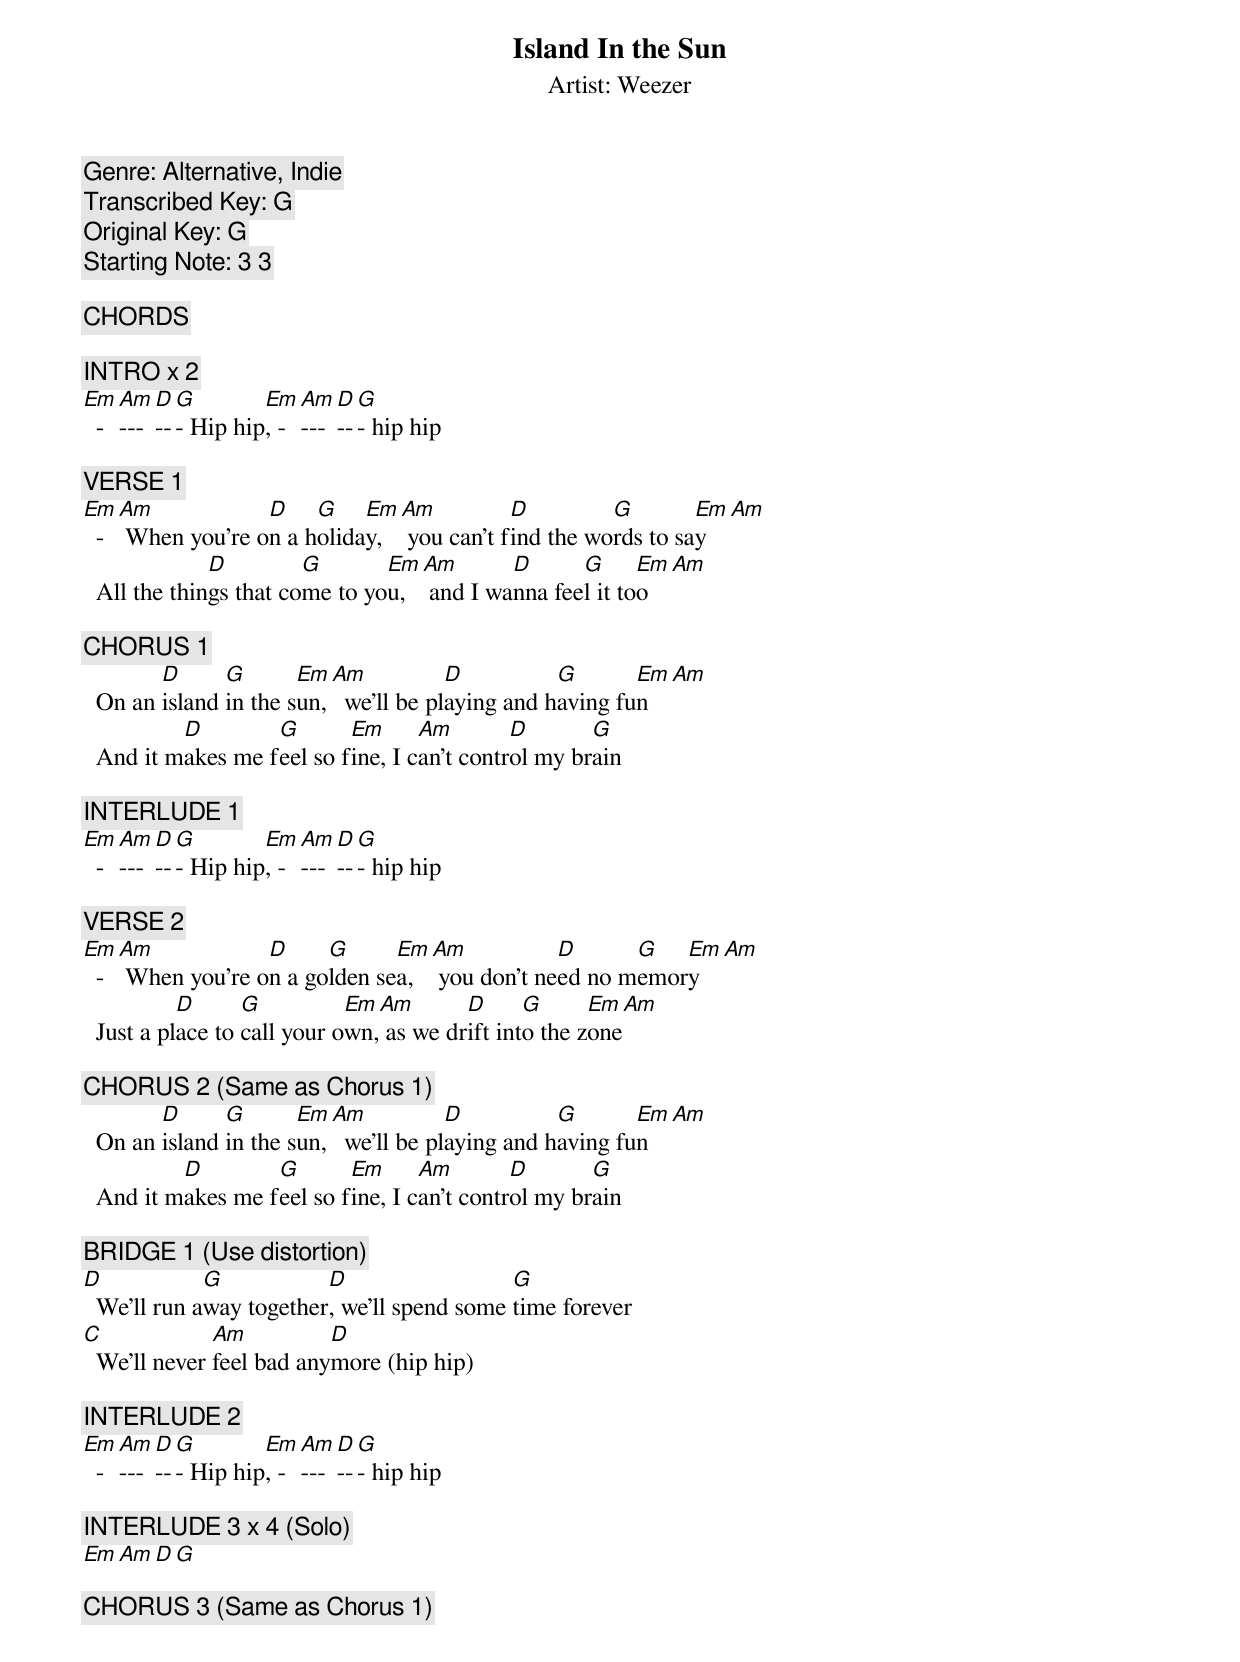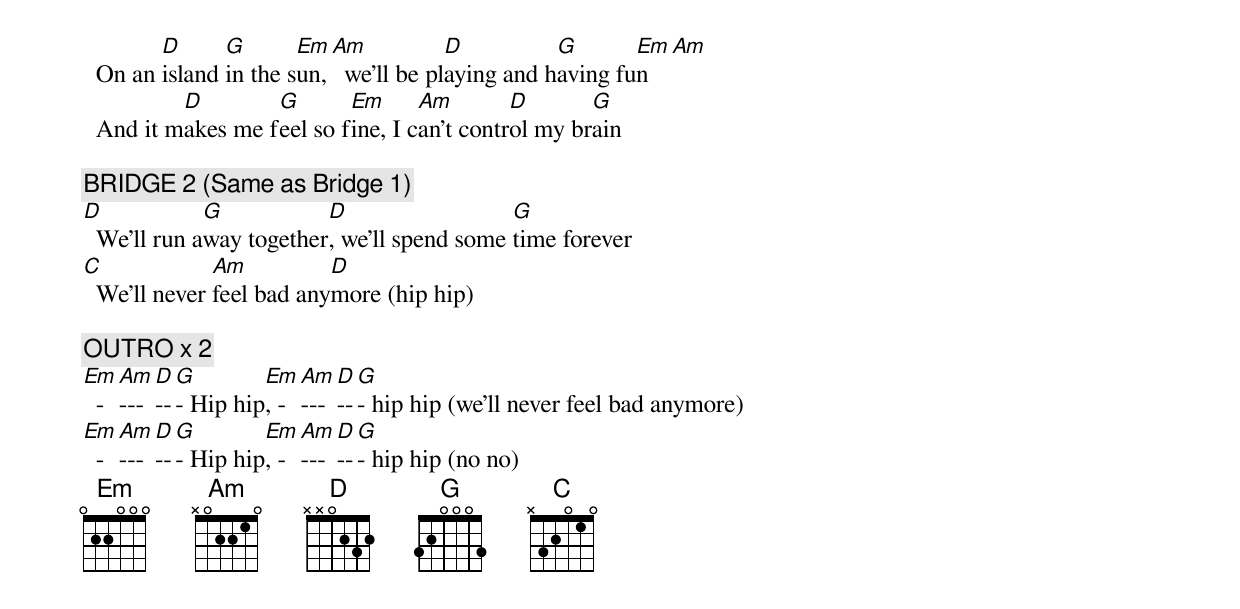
Island In the Sun
Artist: Weezer
Genre: Alternative, Indie
Transcribed Key: G
Original Key: G
Starting Note: 3 3

[CHORDS]
  Em  0432      Am  0453      D  2220      G  0232

[INTRO] x 2
Em Am D G        Em Am D G
  ------- Hip hip, ------- hip hip

[VERSE 1]
Em Am            D    G    Em Am          D         G        Em Am
  - When you're on a holiday,  you can't find the words to say
              D         G       Em Am       D      G      Em Am
  All the things that come to you,  and I wanna feel it too

[CHORUS 1]
        D      G       Em Am           D          G       Em Am
  On an island in the sun,  we'll be playing and having fun
          D        G       Em      Am        D       G
  And it makes me feel so fine, I can't control my brain

[INTERLUDE 1]
Em Am D G        Em Am D G
  ------- Hip hip, ------- hip hip

[VERSE 2]
Em Am            D     G      Em Am           D      G   Em Am
  - When you're on a golden sea,  you don't need no memory
           D      G          Em Am       D      G      Em  Am
  Just a place to call your own, as we drift into the zone

[CHORUS 2] (Same as Chorus 1)
        D      G       Em Am           D          G       Em Am
  On an island in the sun,  we'll be playing and having fun
          D        G       Em      Am        D       G
  And it makes me feel so fine, I can't control my brain

[BRIDGE 1] (Use distortion)
D            G           D                  G
  We'll run away together, we'll spend some time forever
C             Am          D
  We'll never feel bad anymore (hip hip)

[INTERLUDE 2]
Em Am D G        Em Am D G
  ------- Hip hip, ------- hip hip

[INTERLUDE 3] x 4 (Solo)
  Em  Am  D  G

[CHORUS 3] (Same as Chorus 1)
        D      G       Em Am           D          G       Em Am
  On an island in the sun,  we'll be playing and having fun
          D        G       Em      Am        D       G
  And it makes me feel so fine, I can't control my brain

[BRIDGE 2] (Same as Bridge 1)
D            G           D                  G
  We'll run away together, we'll spend some time forever
C             Am          D
  We'll never feel bad anymore (hip hip)

[OUTRO] x 2
Em Am D G        Em Am D G
  ------- Hip hip, ------- hip hip (we'll never feel bad anymore)
Em Am D G        Em Am D G
  ------- Hip hip, ------- hip hip (no no)
